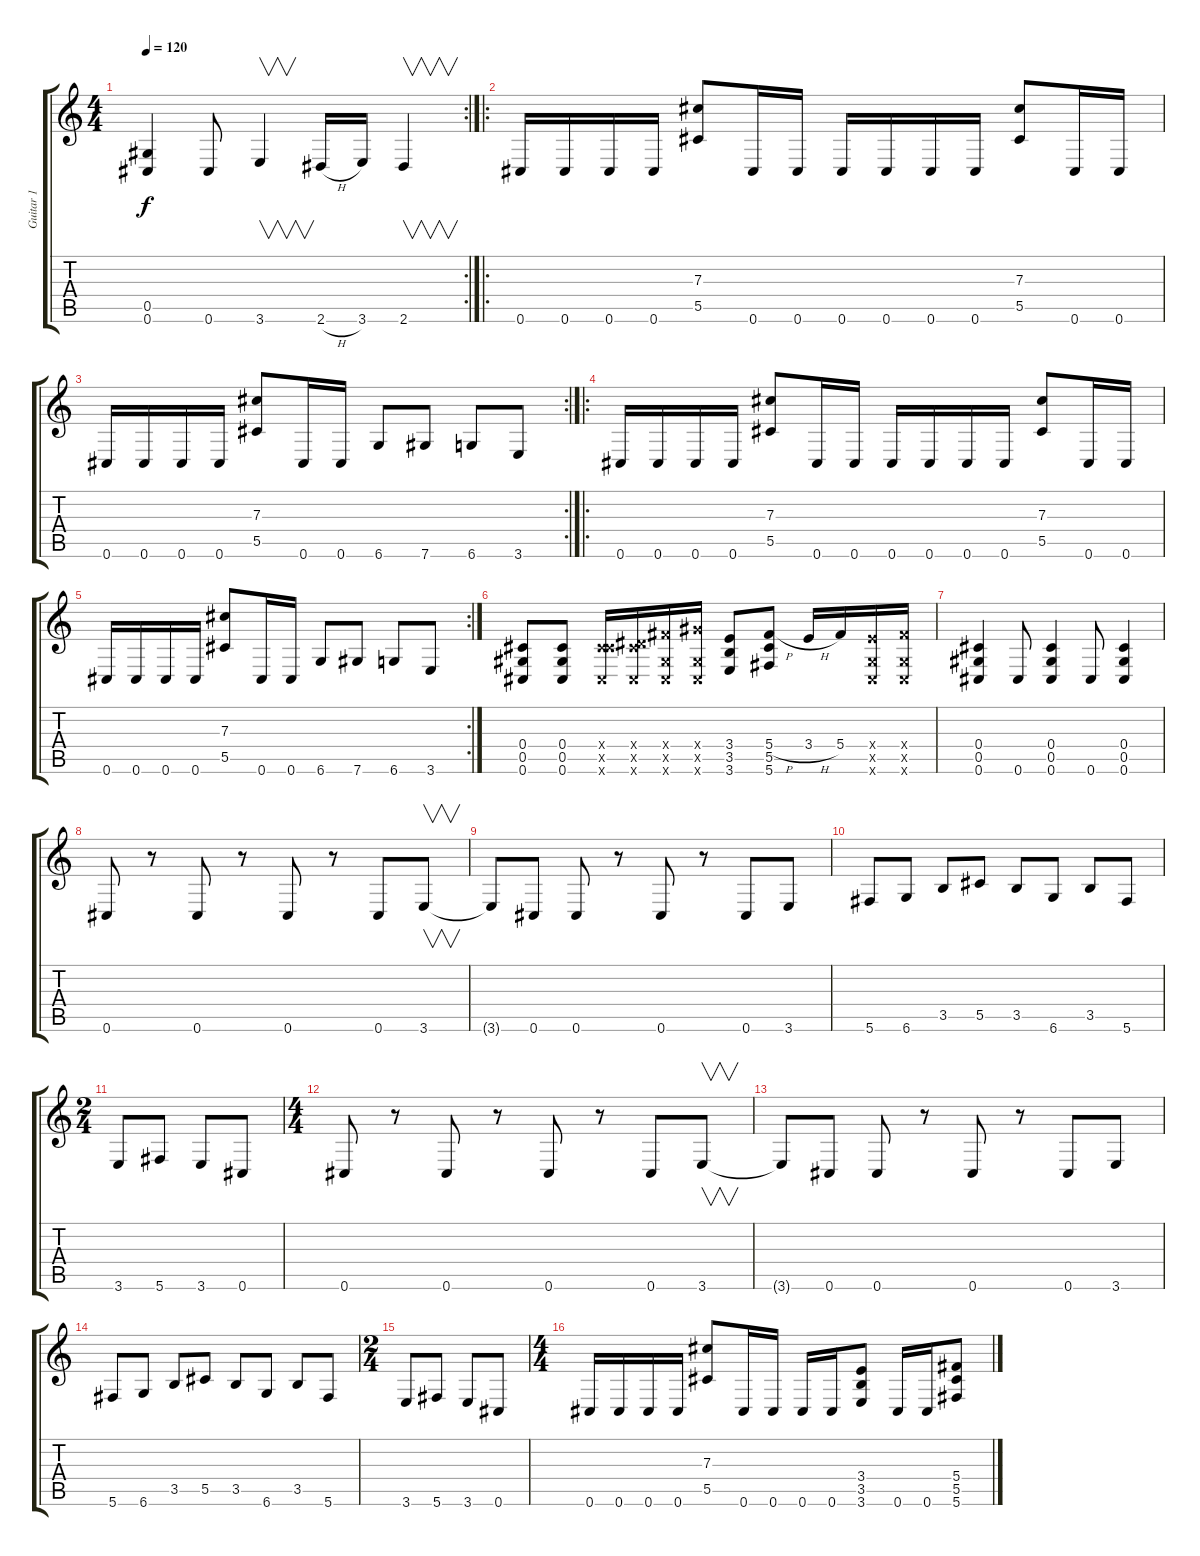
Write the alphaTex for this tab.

\track ("Guitar 1" "Guitar 1") {instrument distortionguitar}
\staff {score tabs}
\tuning (Eb4 Bb3 Gb3 Db3 Ab2 Db2) {hide}
\rc 2
\ts (4 4)
\tempo 120
\clef g2
\ks c
(0.5 0.6).4{dy f} 0.6.8 3.6.4{v} 2.6{h}.16 3.6.16 2.6.4{v} |
\ro
0.6.16 0.6.16 0.6.16 0.6.16 (7.3 5.5).8 0.6.16 0.6.16 0.6.16 0.6.16 0.6.16 0.6.16 (7.3 5.5).8 0.6.16 0.6.16 |
\rc 2
0.6.16 0.6.16 0.6.16 0.6.16 (7.3 5.5).8 0.6.16 0.6.16 6.6.8 7.6.8 6.6.8 3.6.8 |
\ro
0.6.16 0.6.16 0.6.16 0.6.16 (7.3 5.5).8 0.6.16 0.6.16 0.6.16 0.6.16 0.6.16 0.6.16 (7.3 5.5).8 0.6.16 0.6.16 |
\rc 2
0.6.16 0.6.16 0.6.16 0.6.16 (7.3 5.5).8 0.6.16 0.6.16 6.6.8 7.6.8 6.6.8 3.6.8 |
(0.4 0.5 0.6).8 (0.4 0.5 0.6).8 (0.4{x} 5.5{x} 0.6{x}).16 (0.4{x} 7.5{x} 0.6{x}).16 (5.4{x} 0.5{x} 0.6{x}).16 (7.4{x} 0.5{x} 0.6{x}).16 (3.4 3.5 3.6).8 (5.4{h} 5.5 5.6).8 3.4{h}.16 5.4.16 (3.4{x} 0.5{x} 0.6{x}).16 (5.4{x} 0.5{x} 0.6{x}).16 |
(0.4 0.5 0.6).4 0.6.8 (0.4 0.5 0.6).4 0.6.8 (0.4 0.5 0.6).4 |
0.6.8 r.8 0.6.8 r.8 0.6.8 r.8 0.6.8 3.6.8{v} |
3.6{t}.8 0.6.8 0.6.8 r.8 0.6.8 r.8 0.6.8 3.6.8 |
5.6.8 6.6.8 3.5.8 5.5.8 3.5.8 6.6.8 3.5.8 5.6.8 |
\ts (2 4)
3.6.8 5.6.8 3.6.8 0.6.8 |
\ts (4 4)
0.6.8 r.8 0.6.8 r.8 0.6.8 r.8 0.6.8 3.6.8{v} |
3.6{t}.8 0.6.8 0.6.8 r.8 0.6.8 r.8 0.6.8 3.6.8 |
5.6.8 6.6.8 3.5.8 5.5.8 3.5.8 6.6.8 3.5.8 5.6.8 |
\ts (2 4)
3.6.8 5.6.8 3.6.8 0.6.8 |
\ts (4 4)
0.6.16 0.6.16 0.6.16 0.6.16 (7.3 5.5).8 0.6.16 0.6.16 0.6.16 0.6.16 (3.4 3.5 3.6).8 0.6.16 0.6.16 (5.4 5.5 5.6).8
